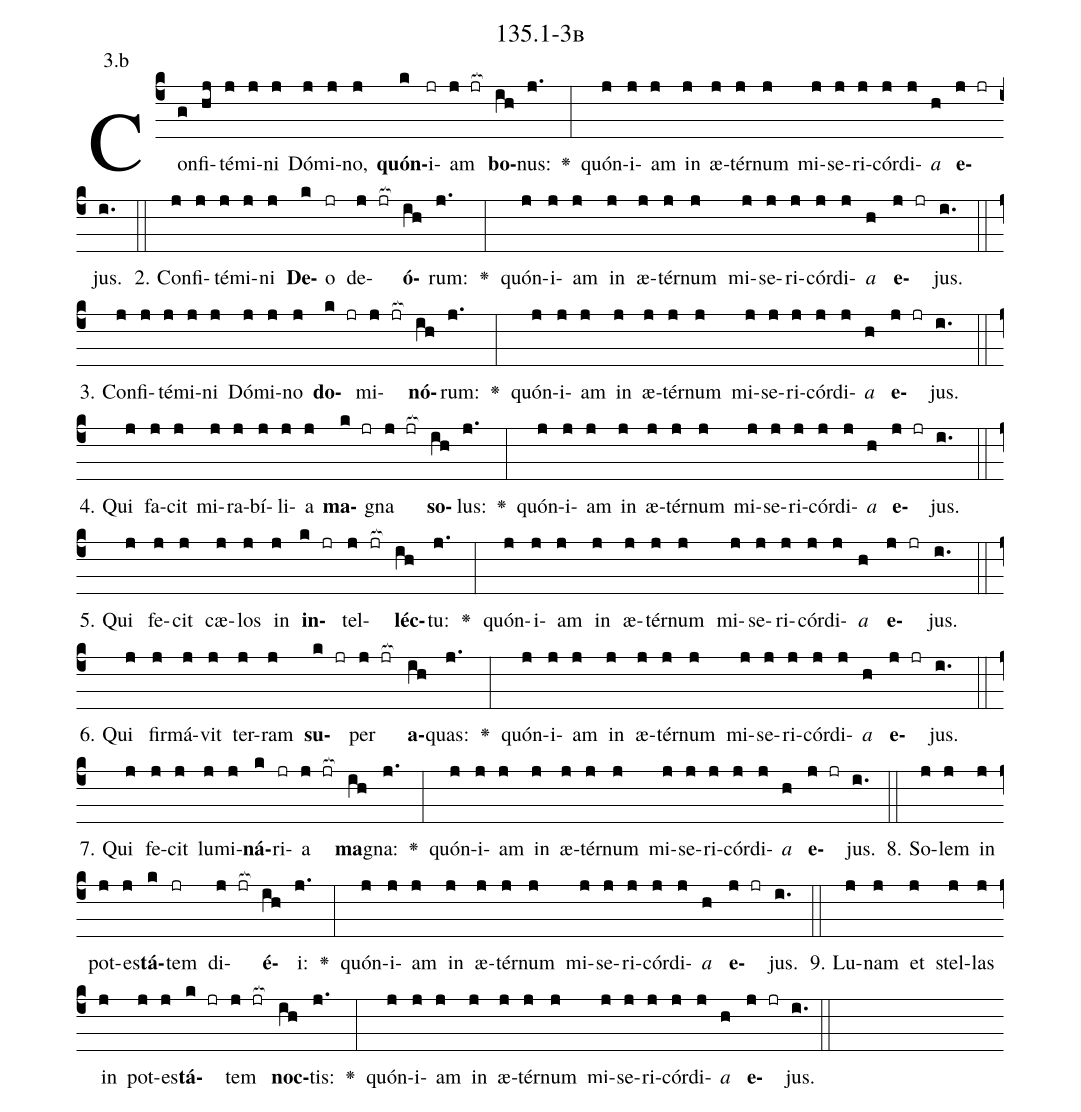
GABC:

name: 135.1-3b;
annotation: 3.b;
%%
(c4)Con(g)fi(hj)té(j)mi(j)ni(j) Dó(j)mi(j)no,(j) <b>quón</b>(k)i(jr)am(j jr[ocb:1{]) <b>bo</b>(ih[ocb:0}])nus:(j.) <v>\greheightstar</v>(:) quón(j)i(j)am(j) in(j) æ(j)tér(j)num(j) mi(j)se(j)ri(j)cór(j)di(j)<i>a</i>(h) <b>e</b>(j jr)jus.(i.) (::)
2. Con(j)fi(j)té(j)mi(j)ni(j) <b>De</b>(k)o(jr) de(j jr[ocb:1{])<b>ó</b>(ih[ocb:0}])rum:(j.) <v>\greheightstar</v>(:) quón(j)i(j)am(j) in(j) æ(j)tér(j)num(j) mi(j)se(j)ri(j)cór(j)di(j)<i>a</i>(h) <b>e</b>(j jr)jus.(i.) (::)
3. Con(j)fi(j)té(j)mi(j)ni(j) Dó(j)mi(j)no(j) <b>do</b>(k jr)mi(j jr[ocb:1{])<b>nó</b>(ih[ocb:0}])rum:(j.) <v>\greheightstar</v>(:) quón(j)i(j)am(j) in(j) æ(j)tér(j)num(j) mi(j)se(j)ri(j)cór(j)di(j)<i>a</i>(h) <b>e</b>(j jr)jus.(i.) (::)
4. Qui(j) fa(j)cit(j) mi(j)ra(j)bí(j)li(j)a(j) <b>ma</b>(k jr)gna(j jr[ocb:1{]) <b>so</b>(ih[ocb:0}])lus:(j.) <v>\greheightstar</v>(:) quón(j)i(j)am(j) in(j) æ(j)tér(j)num(j) mi(j)se(j)ri(j)cór(j)di(j)<i>a</i>(h) <b>e</b>(j jr)jus.(i.) (::)
5. Qui(j) fe(j)cit(j) cæ(j)los(j) in(j) <b>in</b>(k jr)tel(j jr[ocb:1{])<b>léc</b>(ih[ocb:0}])tu:(j.) <v>\greheightstar</v>(:) quón(j)i(j)am(j) in(j) æ(j)tér(j)num(j) mi(j)se(j)ri(j)cór(j)di(j)<i>a</i>(h) <b>e</b>(j jr)jus.(i.) (::)
6. Qui(j) fir(j)má(j)vit(j) ter(j)ram(j) <b>su</b>(k jr)per(j jr[ocb:1{]) <b>a</b>(ih[ocb:0}])quas:(j.) <v>\greheightstar</v>(:) quón(j)i(j)am(j) in(j) æ(j)tér(j)num(j) mi(j)se(j)ri(j)cór(j)di(j)<i>a</i>(h) <b>e</b>(j jr)jus.(i.) (::)
7. Qui(j) fe(j)cit(j) lu(j)mi(j)<b>ná</b>(k)ri(jr)a(j jr[ocb:1{]) <b>ma</b>(ih[ocb:0}])gna:(j.) <v>\greheightstar</v>(:) quón(j)i(j)am(j) in(j) æ(j)tér(j)num(j) mi(j)se(j)ri(j)cór(j)di(j)<i>a</i>(h) <b>e</b>(j jr)jus.(i.) (::)
8. So(j)lem(j) in(j) pot(j)es(j)<b>tá</b>(k)tem(jr) di(j jr[ocb:1{])<b>é</b>(ih[ocb:0}])i:(j.) <v>\greheightstar</v>(:) quón(j)i(j)am(j) in(j) æ(j)tér(j)num(j) mi(j)se(j)ri(j)cór(j)di(j)<i>a</i>(h) <b>e</b>(j jr)jus.(i.) (::)
9. Lu(j)nam(j) et(j) stel(j)las(j) in(j) pot(j)es(j)<b>tá</b>(k jr)tem(j jr[ocb:1{]) <b>noc</b>(ih[ocb:0}])tis:(j.) <v>\greheightstar</v>(:) quón(j)i(j)am(j) in(j) æ(j)tér(j)num(j) mi(j)se(j)ri(j)cór(j)di(j)<i>a</i>(h) <b>e</b>(j jr)jus.(i.) (::)
